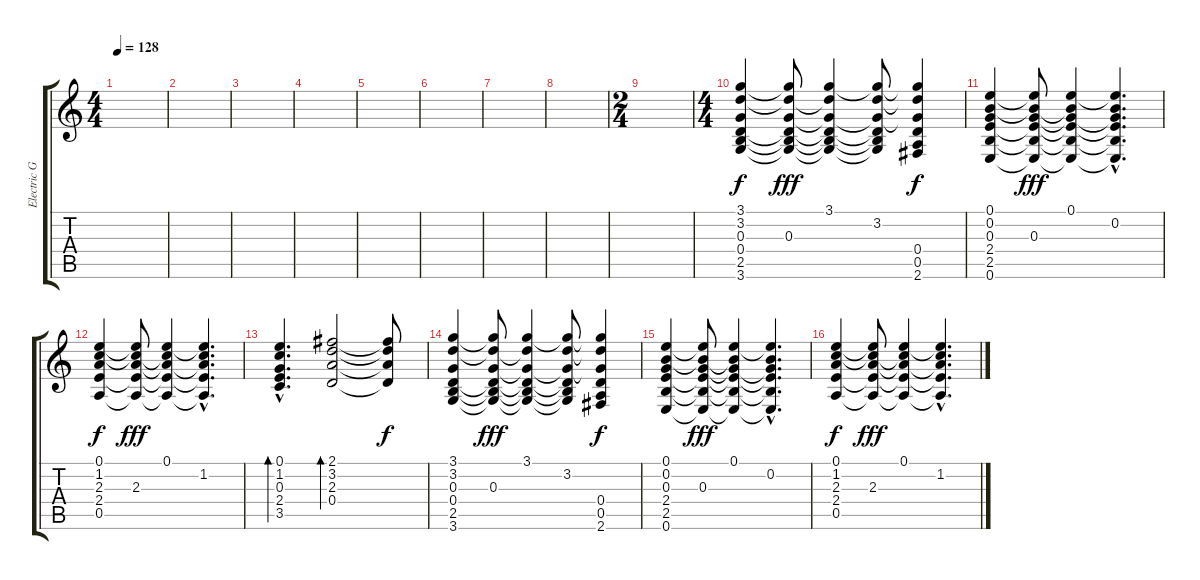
\track ("Electric Guitar" "Electric G") {instrument overdrivenguitar}
\staff {score tabs}
\tuning (E4 B3 G3 D3 A2 E2) {hide}
\ts (4 4)
\tempo 128
\clef g2
\ks c
|
|
|
|
|
|
|
|
\ts (2 4)
|
\ts (4 4)
(3.1 3.2 0.3 0.4 2.5 3.6).4 (3.1{t} 3.2{t} 0.3 0.4{t} 2.5{t} 3.6{t}).8{dy fff} (3.1 3.2{t} 0.3{t} 0.4{t} 2.5{t} 3.6{t}).4 (3.1{t} 3.2 0.3{t} 0.4{t} 2.5{t} 3.6{t}).8 (3.1{t} 3.2{t} 0.3{t} 0.4 0.5 2.6).4{dy f} |
(0.1 0.2 0.3 2.4 2.5 0.6).4 (0.1{t} 0.2{t} 0.3 2.4{t} 2.5{t} 0.6{t}).8{dy fff} (0.1 0.2{t} 0.3{t} 2.4{t} 2.5{t} 0.6{t}).4 (0.1{hac t} 0.2{hac} 0.3{hac t} 2.4{hac t} 2.5{hac t} 0.6{hac t}).4{d} |
(0.1 1.2 2.3 2.4 0.5).4{dy f} (0.1{t} 1.2{t} 2.3 2.4{t} 0.5{t}).8{dy fff} (0.1 1.2{t} 2.3{t} 2.4{t} 0.5{t}).4 (0.1{hac t} 1.2{hac} 2.3{hac t} 2.4{hac t} 0.5{hac t}).4{d} |
(0.1{hac} 1.2{hac} 0.3{hac} 2.4{hac} 3.5{hac}).4{d bd 120} (2.1 3.2 2.3 0.4).2{bd 120} (2.1{t} 3.2{t} 2.3{t} 0.4{t}).8{dy f} |
(3.1 3.2 0.3 0.4 2.5 3.6).4 (3.1{t} 3.2{t} 0.3 0.4{t} 2.5{t} 3.6{t}).8{dy fff} (3.1 3.2{t} 0.3{t} 0.4{t} 2.5{t} 3.6{t}).4 (3.1{t} 3.2 0.3{t} 0.4{t} 2.5{t} 3.6{t}).8 (3.1{t} 3.2{t} 0.3{t} 0.4 0.5 2.6).4{dy f} |
(0.1 0.2 0.3 2.4 2.5 0.6).4 (0.1{t} 0.2{t} 0.3 2.4{t} 2.5{t} 0.6{t}).8{dy fff} (0.1 0.2{t} 0.3{t} 2.4{t} 2.5{t} 0.6{t}).4 (0.1{hac t} 0.2{hac} 0.3{hac t} 2.4{hac t} 2.5{hac t} 0.6{hac t}).4{d} |
(0.1 1.2 2.3 2.4 0.5).4{dy f} (0.1{t} 1.2{t} 2.3 2.4{t} 0.5{t}).8{dy fff} (0.1 1.2{t} 2.3{t} 2.4{t} 0.5{t}).4 (0.1{hac t} 1.2{hac} 2.3{hac t} 2.4{hac t} 0.5{hac t}).4{d}
